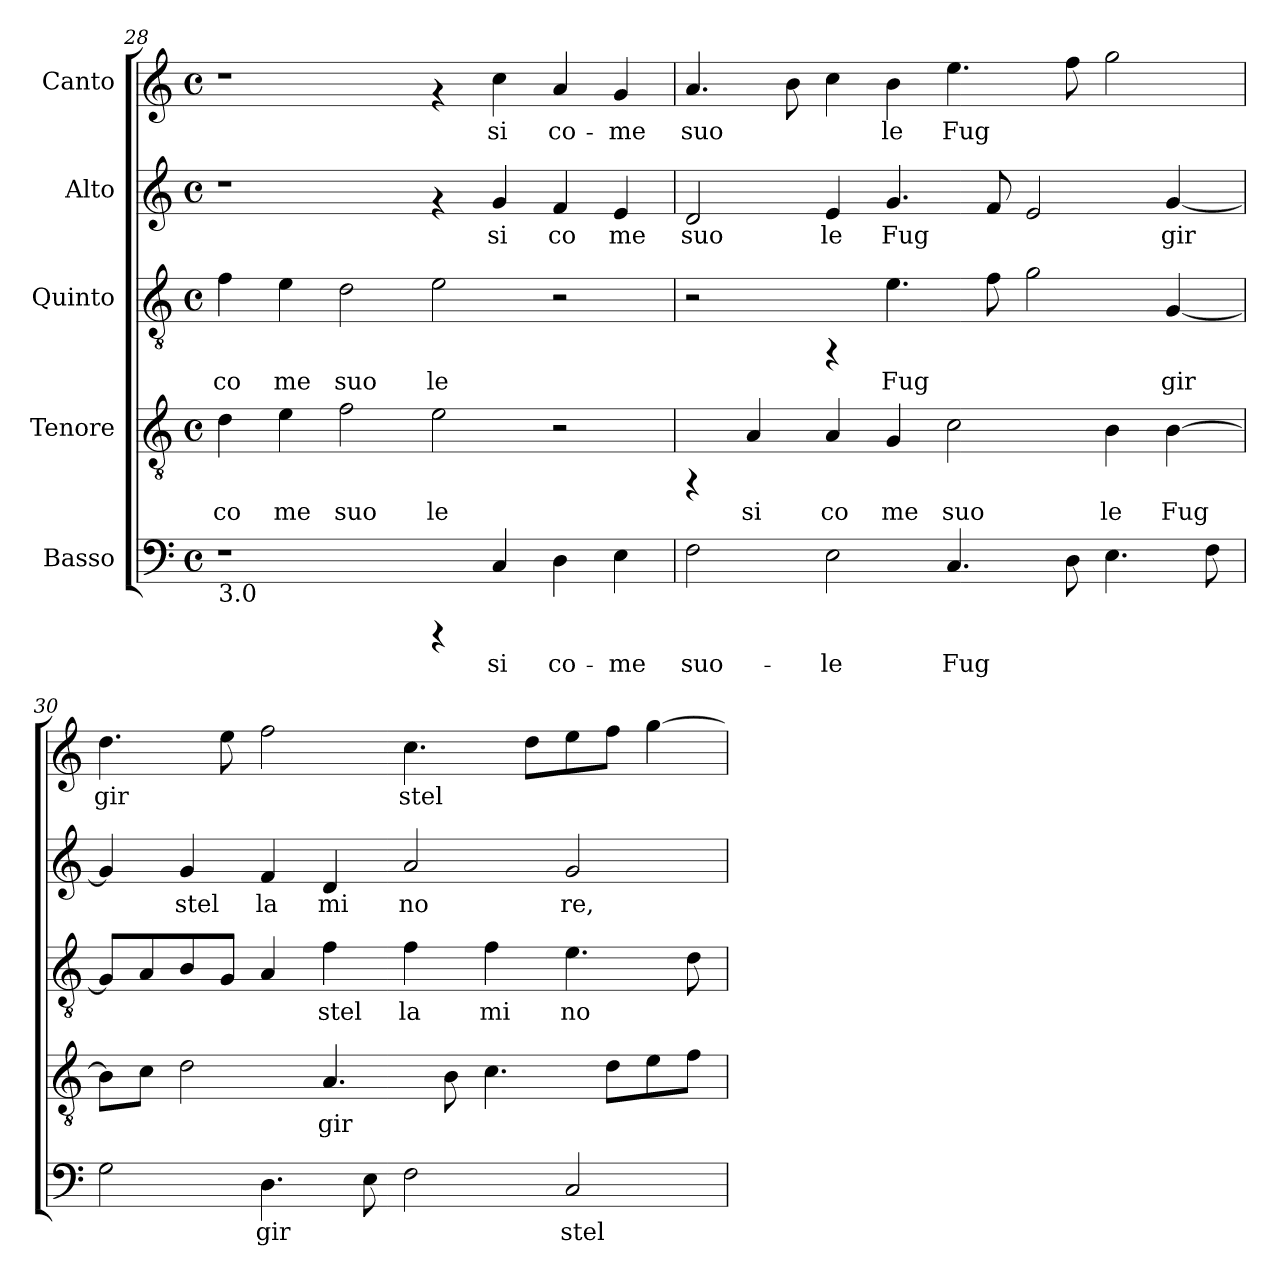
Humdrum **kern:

**kern	**text	**kern	**text	**kern	**text	**kern	**text	**kern	**text
*part5	*part5	*part4	*part4	*part3	*part3	*part2	*part2	*part1	*part1
*staff5	*staff5	*staff4	*staff4	*staff3	*staff3	*staff2	*staff2	*staff1	*staff1
*I"Basso	*	*I"Tenore	*	*I"Quinto	*	*I"Alto	*	*I"Canto	*
!!LO:PB:g=z
*clefF4	*	*clefGv2	*	*clefGv2	*	*clefG2	*	*clefG2	*
*k[]	*	*k[]	*	*k[]	*	*k[]	*	*k[]	*
*C:	*	*C:	*	*C:	*	*C:	*	*C:	*
*M4/4	*	*M4/4	*	*M4/4	*	*M4/4	*	*M4/4	*
*met(c)	*	*met(c)	*	*met(c)	*	*met(c)	*	*met(c)	*
=28	=28	=28	=28	=28	=28	=28	=28	=28	=28
!LO:TX:b:t=3.0	!	!	!	!	!	!	!	!	!
!	!	!	!LO:LY:b:cj	!	!LO:LY:b:cj	!	!	!	!
1r	.	4d\	co	4f\	co	1r	.	1r	.
!	!	!	!LO:LY:b:cj	!	!LO:LY:b:cj	!	!	!	!
.	.	4e\	me	4e\	me	.	.	.	.
!	!	!	!LO:LY:b:cj	!	!LO:LY:b:cj	!	!	!	!
.	.	2f\	suo	2d\	suo	.	.	.	.
!	!	!	!LO:LY:b:cj	!	!LO:LY:b:cj	!	!	!	!
4rCCC	.	2e\	le	2e\	le	4rf	.	4rf	.
!	!LO:LY:b:cj	!	!	!	!	!	!LO:LY:b:cj	!	!LO:LY:b:cj
4C/	si	.	.	.	.	4g/	si	4cc\	si
!	!LO:LY:b:cj	!	!	!	!	!	!LO:LY:b:cj	!	!LO:LY:b:cj
4D\	co-	2r	.	2r	.	4f/	co	4a/	co-
!	!LO:LY:b:cj	!	!	!	!	!	!LO:LY:b:cj	!	!LO:LY:b:cj
4E\	-me	.	.	.	.	4e/	me	4g/	-me
=29	=29	=29	=29	=29	=29	=29	=29	=29	=29
!	!LO:LY:b:cj	!	!	!	!	!	!LO:LY:b:cj	!	!LO:LY:b:cj
2F\	suo-	4rFF	.	2r	.	2d/	suo	4.a/	suo-
!	!	!	!LO:LY:b:cj	!	!	!	!	!	!
.	.	4A/	si	.	.	.	.	.	.
!	!	!	!	!	!	!	!	!	!LO:LY:b:cj
.	.	.	.	.	.	.	.	8b\	--
!	!LO:LY:b:cj	!	!LO:LY:b:cj	!	!	!	!LO:LY:b:cj	!	!LO:LY:b:cj
2E\	-le	4A/	co	4rFF	.	4e/	le	4cc\	--
!	!	!	!LO:LY:b:cj	!	!LO:LY:b:cj	!	!LO:LY:b:cj	!	!LO:LY:b:cj
.	.	4G/	me	4.e\	Fug	4.g/	Fug	4b\	-le
!	!LO:LY:b:cj	!	!LO:LY:b:cj	!	!	!	!	!	!LO:LY:b:cj
4.C/	Fug-	2c\	suo	.	.	.	.	4.ee\	Fug-
!	!	!	!	!	!LO:LY:b:cj	!	!LO:LY:b:cj	!	!
.	.	.	.	8f\	.	8f/	.	.	.
!	!	!	!	!	!LO:LY:b:cj	!	!LO:LY:b:cj	!	!
.	.	.	.	2g\	.	2e/	.	.	.
!	!LO:LY:b:cj	!	!	!	!	!	!	!	!LO:LY:b:cj
8D\	--	.	.	.	.	.	.	8ff\	--
!	!LO:LY:b:cj	!	!LO:LY:b:cj	!	!	!	!	!	!LO:LY:b:cj
4.E\	--	4B\	le	.	.	.	.	2gg\	--
!	!	!	!LO:LY:b:cj	!	!LO:LY:b:cj	!	!LO:LY:b:cj	!	!
.	.	[>4B\	Fug	[<4G/	gir	[<4g/	gir	.	.
!	!LO:LY:b:cj	!	!	!	!	!	!	!	!
8F\	--	.	.	.	.	.	.	.	.
=30	=30	=30	=30	=30	=30	=30	=30	=30	=30
!	!LO:LY:b:cj	!	!LO:LY:b:cj	!	!LO:LY:b:cj	!	!LO:LY:b:cj	!	!LO:LY:b:cj
2G\	--	8B\L]	.	8G/L]	.	4g/]	.	4.dd\	-gir
!	!	!	!LO:LY:b:cj	!	!LO:LY:b:cj	!	!	!	!
.	.	8c\J	.	8A/	.	.	.	.	.
!	!	!	!LO:LY:b:cj	!	!LO:LY:b:cj	!	!LO:LY:b:cj	!	!
.	.	2d\	.	8B/	.	4g/	stel	.	.
!	!	!	!	!	!LO:LY:b:cj	!	!	!	!LO:LY:b:cj
.	.	.	.	8G/J	.	.	.	8ee\	.
!	!LO:LY:b:cj	!	!	!	!LO:LY:b:cj	!	!LO:LY:b:cj	!	!LO:LY:b:cj
4.D\	-gir	.	.	4A/	.	4f/	la	2ff\	.
!	!	!	!LO:LY:b:cj	!	!LO:LY:b:cj	!	!LO:LY:b:cj	!	!
.	.	4.A/	gir	4f\	stel	4d/	mi	.	.
!	!LO:LY:b:cj	!	!	!	!	!	!	!	!
8E\	.	.	.	.	.	.	.	.	.
!	!LO:LY:b:cj	!	!	!	!LO:LY:b:cj	!	!LO:LY:b:cj	!	!LO:LY:b:cj
2F\	.	.	.	4f\	la	2a/	no	4.cc\	stel-
!	!	!	!LO:LY:b:cj	!	!	!	!	!	!
.	.	8B\	.	.	.	.	.	.	.
!	!	!	!LO:LY:b:cj	!	!LO:LY:b:cj	!	!	!	!
.	.	4.c\	.	4f\	mi	.	.	.	.
!	!	!	!	!	!	!	!	!	!LO:LY:b:cj
.	.	.	.	.	.	.	.	8dd\L	--
!	!LO:LY:b:cj	!	!	!	!LO:LY:b:cj	!	!LO:LY:b:cj	!	!LO:LY:b:cj
2C/	stel-	.	.	4.e\	no	2g/	re,	8ee\	--
!	!	!	!LO:LY:b:cj	!	!	!	!	!	!LO:LY:b:cj
.	.	8d\L	.	.	.	.	.	8ff\J	--
!	!	!	!LO:LY:b:cj	!	!	!	!	!	!LO:LY:b:cj
.	.	8e\	.	.	.	.	.	[>4gg\	--
!	!	!	!LO:LY:b:cj	!	!LO:LY:b:cj	!	!	!	!
.	.	8f\J	.	8d\	.	.	.	.	.
=	=	=	=	=	=	=	=	=	=
*-	*-	*-	*-	*-	*-	*-	*-	*-	*-
